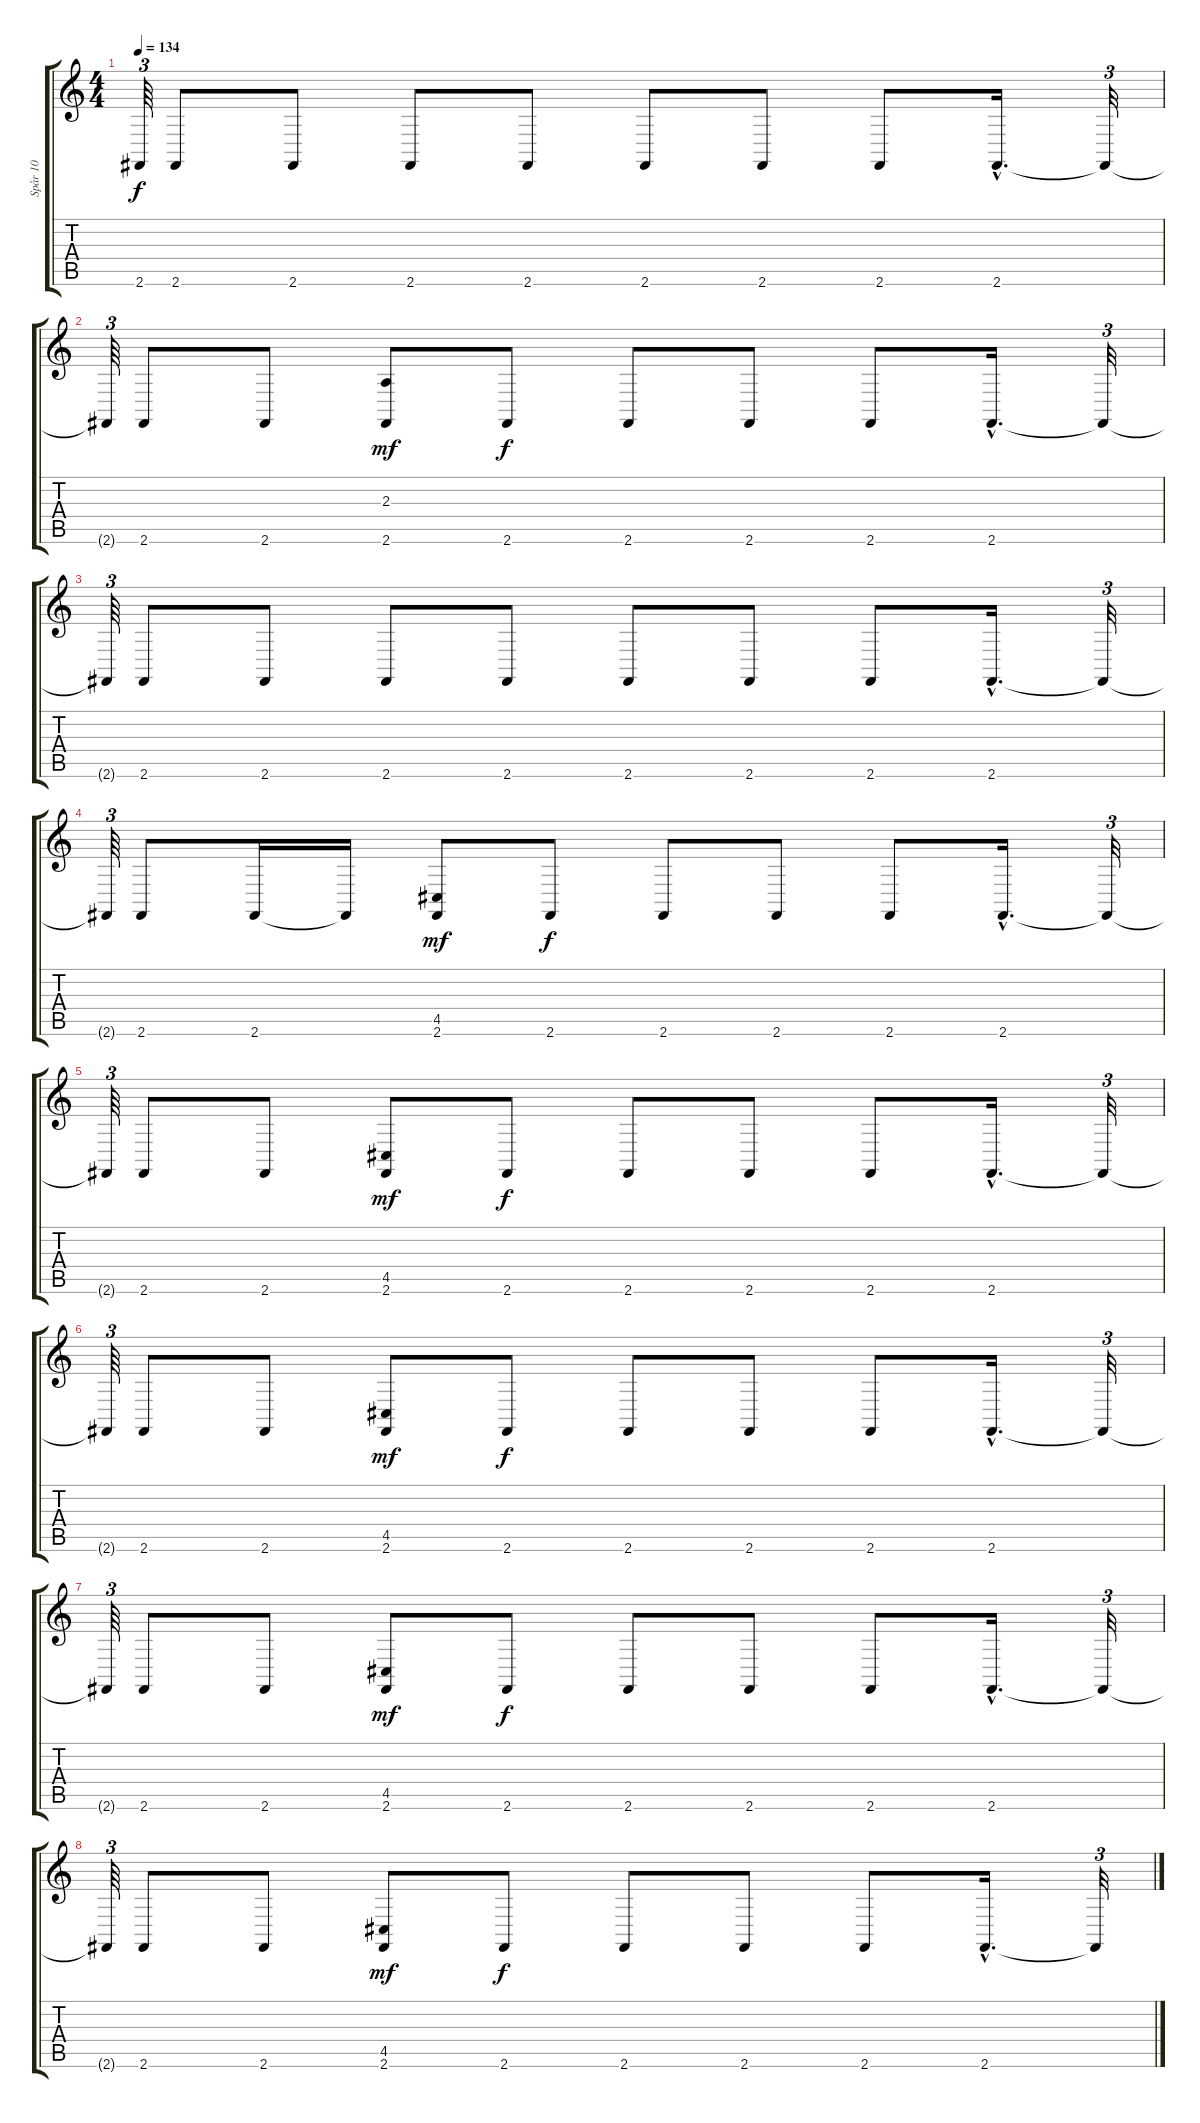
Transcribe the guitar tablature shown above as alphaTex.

\track ("Spår 10" "Spår 10") {instrument celesta}
\staff {score tabs}
\tuning (E4 B3 G3 D3 A2 E2) {hide}
\ts (4 4)
\tempo 134
\clef g2
\ks c
2.6{t}.64{tu (3 2) dy f} 2.6.8 2.6.8 2.6.8 2.6.8 2.6.8 2.6.8 2.6.8 2.6{hac}.16{d} 2.6{t}.32{tu (3 2)} |
2.6{t}.64{tu (3 2)} 2.6.8 2.6.8 (2.3 2.6).8{dy mf} 2.6.8{dy f} 2.6.8 2.6.8 2.6.8 2.6{hac}.16{d} 2.6{t}.32{tu (3 2)} |
2.6{t}.64{tu (3 2)} 2.6.8 2.6.8 2.6.8 2.6.8 2.6.8 2.6.8 2.6.8 2.6{hac}.16{d} 2.6{t}.32{tu (3 2)} |
2.6{t}.64{tu (3 2)} 2.6.8 2.6.16 2.6{t}.16 (4.5 2.6).8{dy mf} 2.6.8{dy f} 2.6.8 2.6.8 2.6.8 2.6{hac}.16{d} 2.6{t}.32{tu (3 2)} |
2.6{t}.64{tu (3 2)} 2.6.8 2.6.8 (4.5 2.6).8{dy mf} 2.6.8{dy f} 2.6.8 2.6.8 2.6.8 2.6{hac}.16{d} 2.6{t}.32{tu (3 2)} |
2.6{t}.64{tu (3 2)} 2.6.8 2.6.8 (4.5 2.6).8{dy mf} 2.6.8{dy f} 2.6.8 2.6.8 2.6.8 2.6{hac}.16{d} 2.6{t}.32{tu (3 2)} |
2.6{t}.64{tu (3 2)} 2.6.8 2.6.8 (4.5 2.6).8{dy mf} 2.6.8{dy f} 2.6.8 2.6.8 2.6.8 2.6{hac}.16{d} 2.6{t}.32{tu (3 2)} |
2.6{t}.64{tu (3 2)} 2.6.8 2.6.8 (4.5 2.6).8{dy mf} 2.6.8{dy f} 2.6.8 2.6.8 2.6.8 2.6{hac}.16{d} 2.6{t}.32{tu (3 2)}
